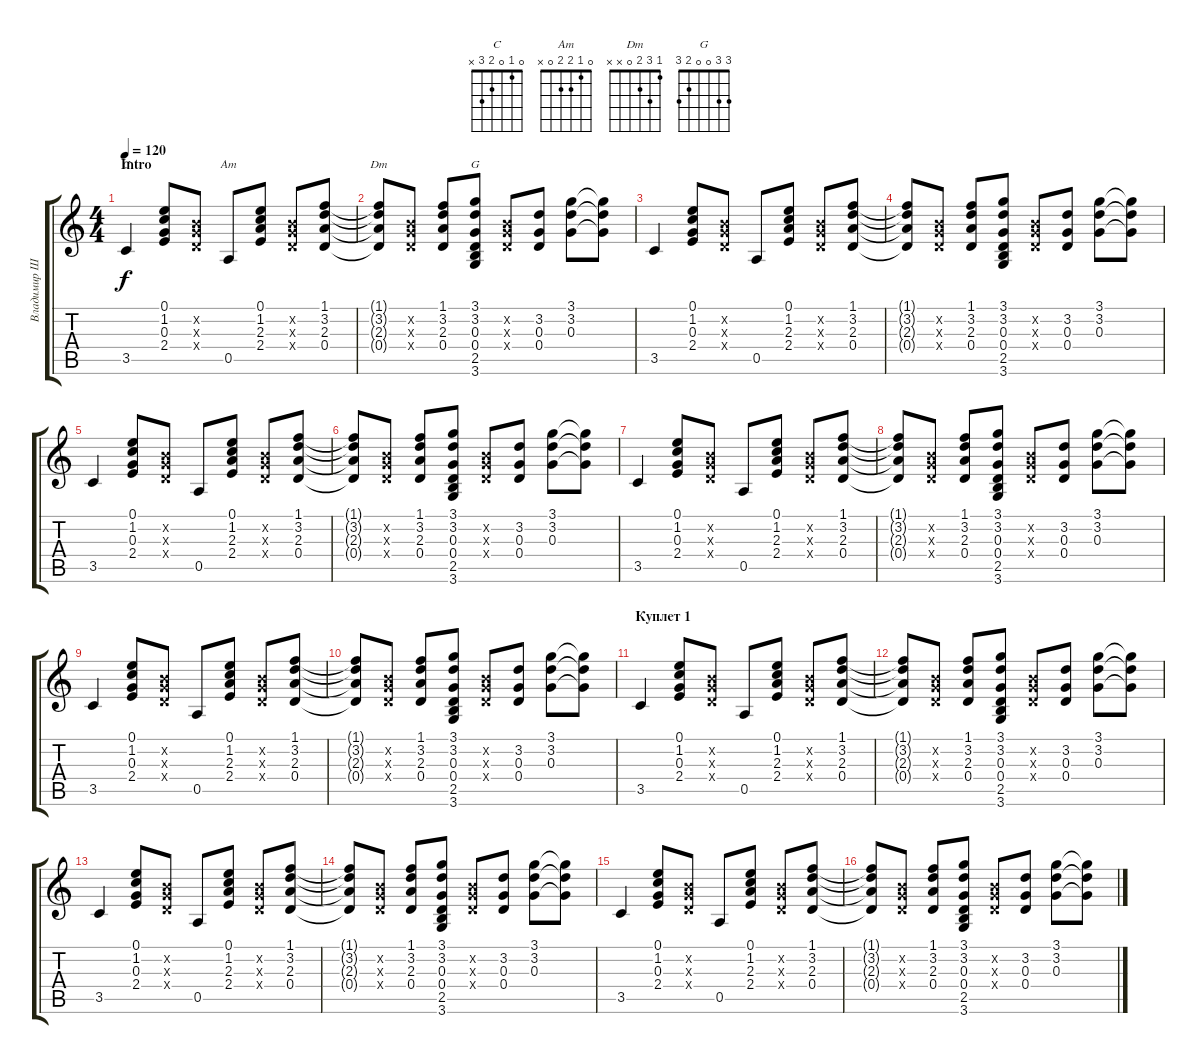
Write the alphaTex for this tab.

\track ("Владимир Шахрин" "Владимир Ш") {instrument electricguitarmuted}
\staff {score tabs}
\tuning (E4 B3 G3 D3 A2 E2) {hide}
\chord ("C" 0 1 0 2 3 x)
\chord ("Am" 0 1 2 2 0 x)
\chord ("Dm" 1 3 2 0 x x)
\chord ("G" 3 3 0 0 2 3)
\ts (4 4)
\section ("" "Intro")
\tempo 120
\clef g2
\ks c
3.5.4{ch "C" dy f instrument electricguitarmuted} (0.1 1.2 0.3 2.4).8 (0.2{x} 0.3{x} 0.4{x}).8 0.5.8{ch "Am"} (0.1 1.2 2.3 2.4).8 (0.2{x} 0.3{x} 0.4{x}).8 (1.1 3.2 2.3 0.4).8 |
(1.1{t} 3.2{t} 2.3{t} 0.4{t}).8{ch "Dm"} (0.2{x} 0.3{x} 0.4{x}).8 (1.1 3.2 2.3 0.4).8 (3.1 3.2 0.3 0.4 2.5 3.6).8{ch "G"} (0.2{x} 0.3{x} 0.4{x}).8 (3.2 0.3 0.4).8 (3.1 3.2 0.3).8 (3.1{t} 3.2{t} 0.3{t}).8 |
3.5.4 (0.1 1.2 0.3 2.4).8 (0.2{x} 0.3{x} 0.4{x}).8 0.5.8 (0.1 1.2 2.3 2.4).8 (0.2{x} 0.3{x} 0.4{x}).8 (1.1 3.2 2.3 0.4).8 |
(1.1{t} 3.2{t} 2.3{t} 0.4{t}).8 (0.2{x} 0.3{x} 0.4{x}).8 (1.1 3.2 2.3 0.4).8 (3.1 3.2 0.3 0.4 2.5 3.6).8 (0.2{x} 0.3{x} 0.4{x}).8 (3.2 0.3 0.4).8 (3.1 3.2 0.3).8 (3.1{t} 3.2{t} 0.3{t}).8 |
3.5.4 (0.1 1.2 0.3 2.4).8 (0.2{x} 0.3{x} 0.4{x}).8 0.5.8 (0.1 1.2 2.3 2.4).8 (0.2{x} 0.3{x} 0.4{x}).8 (1.1 3.2 2.3 0.4).8 |
(1.1{t} 3.2{t} 2.3{t} 0.4{t}).8 (0.2{x} 0.3{x} 0.4{x}).8 (1.1 3.2 2.3 0.4).8 (3.1 3.2 0.3 0.4 2.5 3.6).8 (0.2{x} 0.3{x} 0.4{x}).8 (3.2 0.3 0.4).8 (3.1 3.2 0.3).8 (3.1{t} 3.2{t} 0.3{t}).8 |
3.5.4 (0.1 1.2 0.3 2.4).8 (0.2{x} 0.3{x} 0.4{x}).8 0.5.8 (0.1 1.2 2.3 2.4).8 (0.2{x} 0.3{x} 0.4{x}).8 (1.1 3.2 2.3 0.4).8 |
(1.1{t} 3.2{t} 2.3{t} 0.4{t}).8 (0.2{x} 0.3{x} 0.4{x}).8 (1.1 3.2 2.3 0.4).8 (3.1 3.2 0.3 0.4 2.5 3.6).8 (0.2{x} 0.3{x} 0.4{x}).8 (3.2 0.3 0.4).8 (3.1 3.2 0.3).8 (3.1{t} 3.2{t} 0.3{t}).8 |
3.5.4 (0.1 1.2 0.3 2.4).8 (0.2{x} 0.3{x} 0.4{x}).8 0.5.8 (0.1 1.2 2.3 2.4).8 (0.2{x} 0.3{x} 0.4{x}).8 (1.1 3.2 2.3 0.4).8 |
(1.1{t} 3.2{t} 2.3{t} 0.4{t}).8 (0.2{x} 0.3{x} 0.4{x}).8 (1.1 3.2 2.3 0.4).8 (3.1 3.2 0.3 0.4 2.5 3.6).8 (0.2{x} 0.3{x} 0.4{x}).8 (3.2 0.3 0.4).8 (3.1 3.2 0.3).8 (3.1{t} 3.2{t} 0.3{t}).8 |
\section ("" "Куплет 1")
3.5.4 (0.1 1.2 0.3 2.4).8 (0.2{x} 0.3{x} 0.4{x}).8 0.5.8 (0.1 1.2 2.3 2.4).8 (0.2{x} 0.3{x} 0.4{x}).8 (1.1 3.2 2.3 0.4).8 |
(1.1{t} 3.2{t} 2.3{t} 0.4{t}).8 (0.2{x} 0.3{x} 0.4{x}).8 (1.1 3.2 2.3 0.4).8 (3.1 3.2 0.3 0.4 2.5 3.6).8 (0.2{x} 0.3{x} 0.4{x}).8 (3.2 0.3 0.4).8 (3.1 3.2 0.3).8 (3.1{t} 3.2{t} 0.3{t}).8 |
3.5.4 (0.1 1.2 0.3 2.4).8 (0.2{x} 0.3{x} 0.4{x}).8 0.5.8 (0.1 1.2 2.3 2.4).8 (0.2{x} 0.3{x} 0.4{x}).8 (1.1 3.2 2.3 0.4).8 |
(1.1{t} 3.2{t} 2.3{t} 0.4{t}).8 (0.2{x} 0.3{x} 0.4{x}).8 (1.1 3.2 2.3 0.4).8 (3.1 3.2 0.3 0.4 2.5 3.6).8 (0.2{x} 0.3{x} 0.4{x}).8 (3.2 0.3 0.4).8 (3.1 3.2 0.3).8 (3.1{t} 3.2{t} 0.3{t}).8 |
3.5.4 (0.1 1.2 0.3 2.4).8 (0.2{x} 0.3{x} 0.4{x}).8 0.5.8 (0.1 1.2 2.3 2.4).8 (0.2{x} 0.3{x} 0.4{x}).8 (1.1 3.2 2.3 0.4).8 |
(1.1{t} 3.2{t} 2.3{t} 0.4{t}).8 (0.2{x} 0.3{x} 0.4{x}).8 (1.1 3.2 2.3 0.4).8 (3.1 3.2 0.3 0.4 2.5 3.6).8 (0.2{x} 0.3{x} 0.4{x}).8 (3.2 0.3 0.4).8 (3.1 3.2 0.3).8 (3.1{t} 3.2{t} 0.3{t}).8
